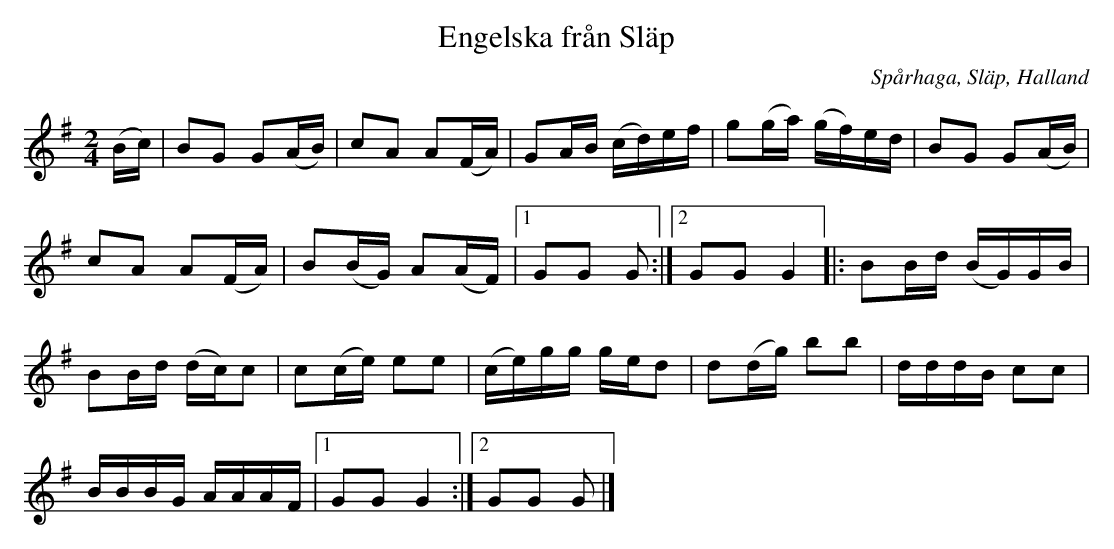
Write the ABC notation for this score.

X:1
T:Engelska från Släp
O:Spårhaga, Släp, Halland
M:2/4
L:1/16
K:G
(Bc) | B2G2 G2(AB) | c2A2 A2(FA) | G2AB (cd)ef | g2(ga) (gf)ed | B2G2 G2(AB) |
c2A2 A2(FA) | B2(BG) A2(AF) |1 G2G2 G2 :|2 G2G2 G4 [|: B2Bd (BG)GB |
B2Bd (dc)c2 | c2(ce) e2e2 | (ce)gg ged2 | d2(dg) b2b2 | dddB c2c2 |
BBBG AAAF |1 G2G2 G4 :|2 G2G2 G2 |]
